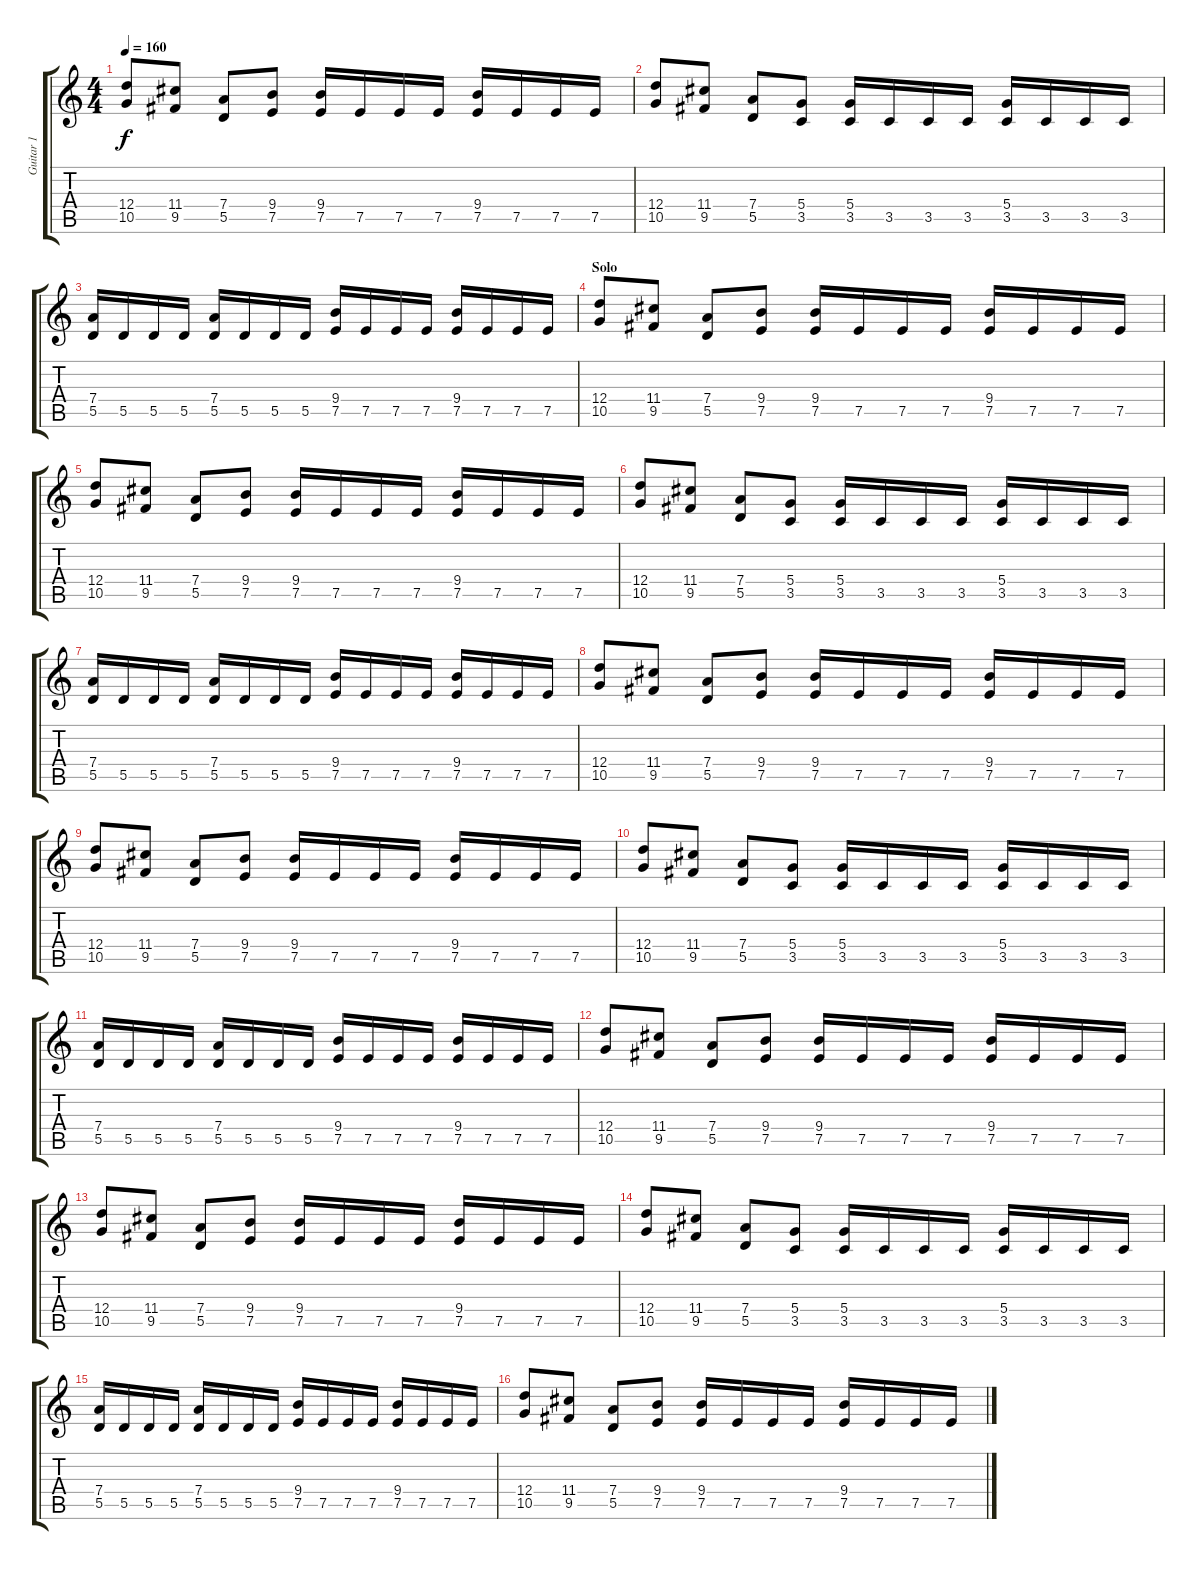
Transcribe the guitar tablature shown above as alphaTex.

\track ("Guitar 1" "Guitar 1") {instrument distortionguitar}
\staff {score tabs}
\tuning (E4 B3 G3 D3 A2 E2) {hide}
\ts (4 4)
\tempo 160
\clef g2
\ks c
(12.4 10.5).8{dy f} (11.4 9.5).8 (7.4 5.5).8 (9.4 7.5).8 (9.4 7.5).16 7.5.16 7.5.16 7.5.16 (9.4 7.5).16 7.5.16 7.5.16 7.5.16 |
(12.4 10.5).8 (11.4 9.5).8 (7.4 5.5).8 (5.4 3.5).8 (5.4 3.5).16 3.5.16 3.5.16 3.5.16 (5.4 3.5).16 3.5.16 3.5.16 3.5.16 |
(7.4 5.5).16 5.5.16 5.5.16 5.5.16 (7.4 5.5).16 5.5.16 5.5.16 5.5.16 (9.4 7.5).16 7.5.16 7.5.16 7.5.16 (9.4 7.5).16 7.5.16 7.5.16 7.5.16 |
\section ("" "Solo")
(12.4 10.5).8 (11.4 9.5).8 (7.4 5.5).8 (9.4 7.5).8 (9.4 7.5).16 7.5.16 7.5.16 7.5.16 (9.4 7.5).16 7.5.16 7.5.16 7.5.16 |
(12.4 10.5).8 (11.4 9.5).8 (7.4 5.5).8 (9.4 7.5).8 (9.4 7.5).16 7.5.16 7.5.16 7.5.16 (9.4 7.5).16 7.5.16 7.5.16 7.5.16 |
(12.4 10.5).8 (11.4 9.5).8 (7.4 5.5).8 (5.4 3.5).8 (5.4 3.5).16 3.5.16 3.5.16 3.5.16 (5.4 3.5).16 3.5.16 3.5.16 3.5.16 |
(7.4 5.5).16 5.5.16 5.5.16 5.5.16 (7.4 5.5).16 5.5.16 5.5.16 5.5.16 (9.4 7.5).16 7.5.16 7.5.16 7.5.16 (9.4 7.5).16 7.5.16 7.5.16 7.5.16 |
(12.4 10.5).8 (11.4 9.5).8 (7.4 5.5).8 (9.4 7.5).8 (9.4 7.5).16 7.5.16 7.5.16 7.5.16 (9.4 7.5).16 7.5.16 7.5.16 7.5.16 |
(12.4 10.5).8 (11.4 9.5).8 (7.4 5.5).8 (9.4 7.5).8 (9.4 7.5).16 7.5.16 7.5.16 7.5.16 (9.4 7.5).16 7.5.16 7.5.16 7.5.16 |
(12.4 10.5).8 (11.4 9.5).8 (7.4 5.5).8 (5.4 3.5).8 (5.4 3.5).16 3.5.16 3.5.16 3.5.16 (5.4 3.5).16 3.5.16 3.5.16 3.5.16 |
(7.4 5.5).16 5.5.16 5.5.16 5.5.16 (7.4 5.5).16 5.5.16 5.5.16 5.5.16 (9.4 7.5).16 7.5.16 7.5.16 7.5.16 (9.4 7.5).16 7.5.16 7.5.16 7.5.16 |
(12.4 10.5).8 (11.4 9.5).8 (7.4 5.5).8 (9.4 7.5).8 (9.4 7.5).16 7.5.16 7.5.16 7.5.16 (9.4 7.5).16 7.5.16 7.5.16 7.5.16 |
(12.4 10.5).8 (11.4 9.5).8 (7.4 5.5).8 (9.4 7.5).8 (9.4 7.5).16 7.5.16 7.5.16 7.5.16 (9.4 7.5).16 7.5.16 7.5.16 7.5.16 |
(12.4 10.5).8 (11.4 9.5).8 (7.4 5.5).8 (5.4 3.5).8 (5.4 3.5).16 3.5.16 3.5.16 3.5.16 (5.4 3.5).16 3.5.16 3.5.16 3.5.16 |
(7.4 5.5).16 5.5.16 5.5.16 5.5.16 (7.4 5.5).16 5.5.16 5.5.16 5.5.16 (9.4 7.5).16 7.5.16 7.5.16 7.5.16 (9.4 7.5).16 7.5.16 7.5.16 7.5.16 |
(12.4 10.5).8 (11.4 9.5).8 (7.4 5.5).8 (9.4 7.5).8 (9.4 7.5).16 7.5.16 7.5.16 7.5.16 (9.4 7.5).16 7.5.16 7.5.16 7.5.16
